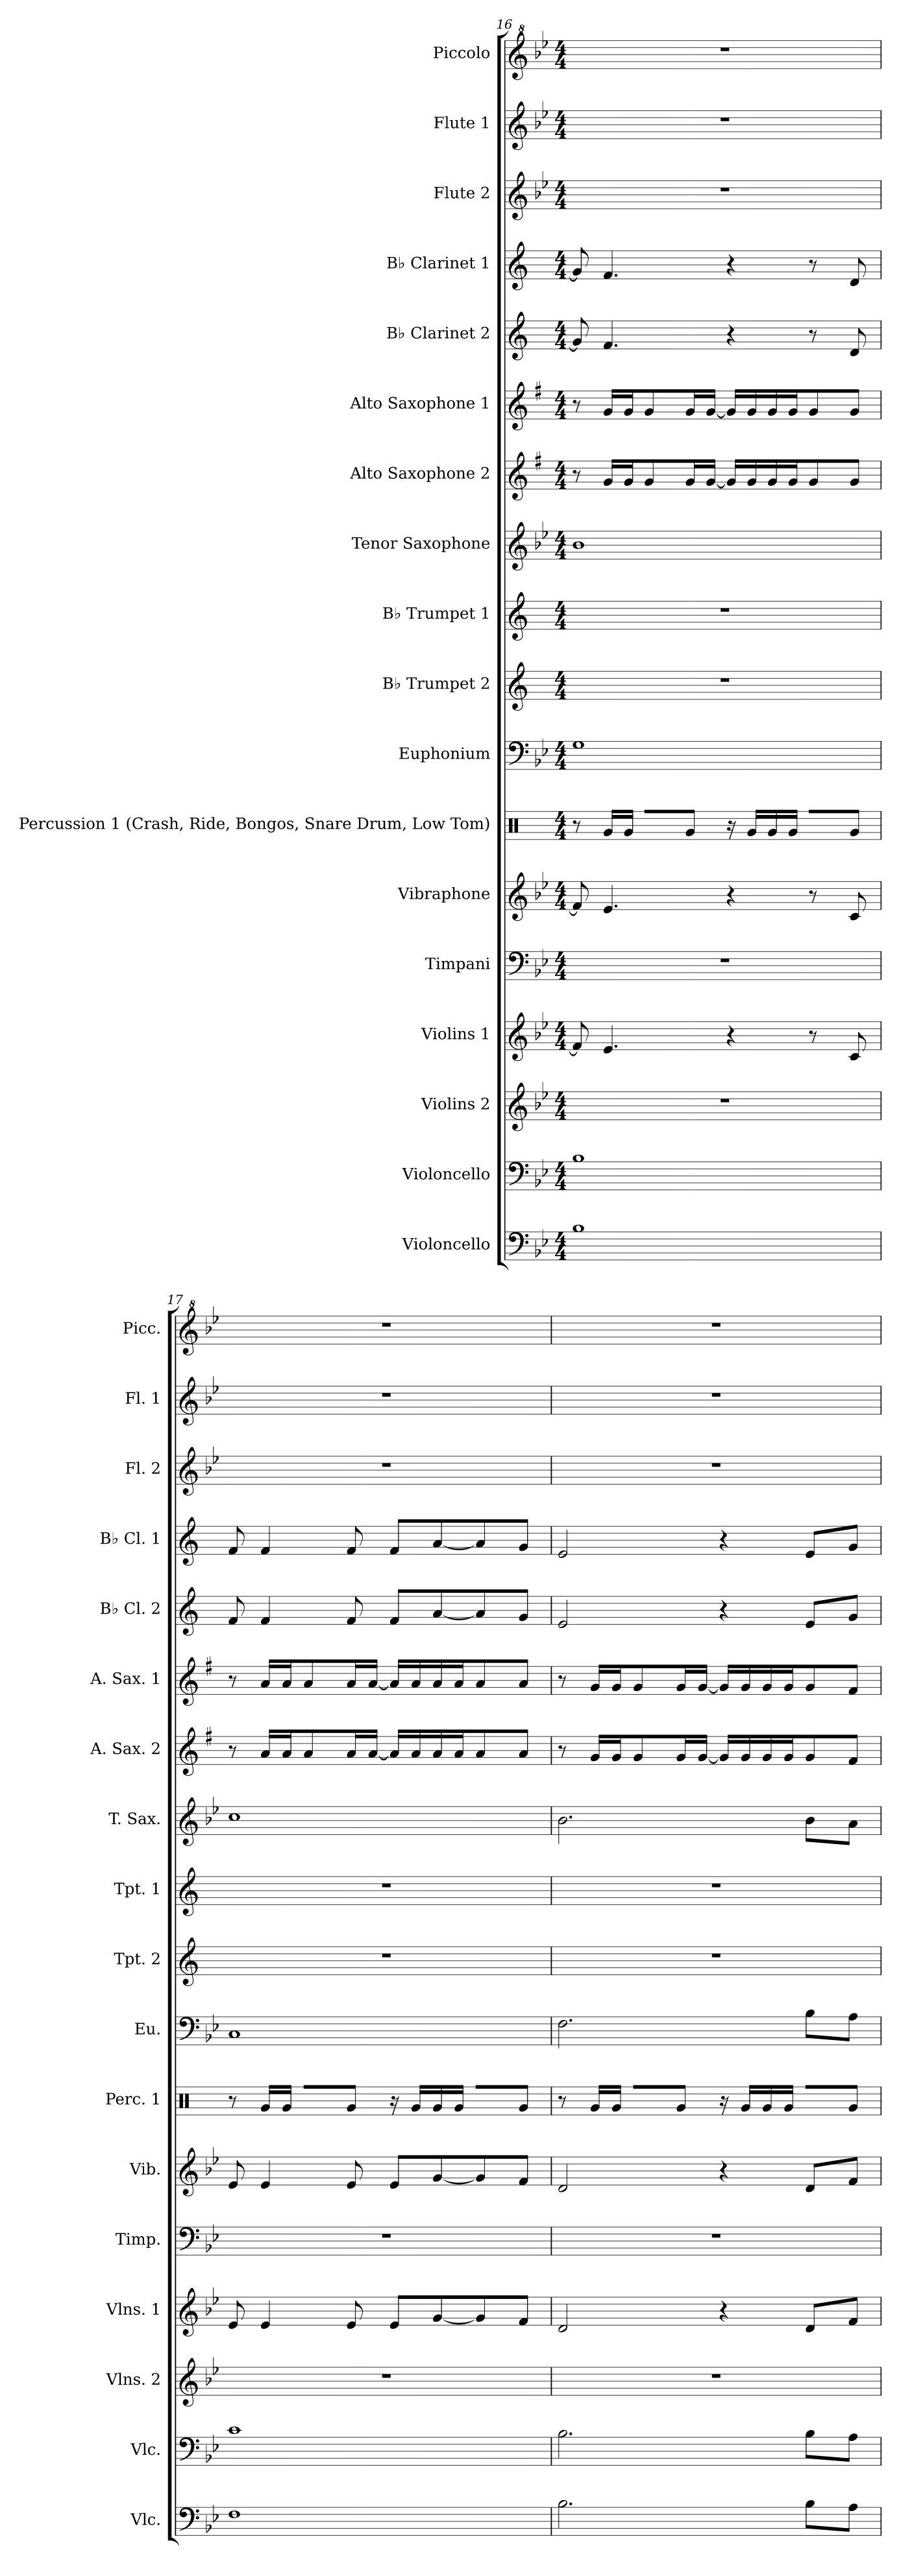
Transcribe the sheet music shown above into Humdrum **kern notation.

**kern	**kern	**kern	**kern	**kern	**kern	**kern	**kern	**kern	**kern	**kern	**kern	**kern	**kern	**kern	**kern	**kern	**kern
*part18	*part17	*part16	*part15	*part14	*part13	*part12	*part11	*part10	*part9	*part8	*part7	*part6	*part5	*part4	*part3	*part2	*part1
*staff18	*staff17	*staff16	*staff15	*staff14	*staff13	*staff12	*staff11	*staff10	*staff9	*staff8	*staff7	*staff6	*staff5	*staff4	*staff3	*staff2	*staff1
*I"Violoncello	*I"Violoncello	*I"Violins 2	*I"Violins 1	*I"Timpani	*I"Vibraphone	*I"Percussion 1  (Crash, Ride, Bongos,  Snare Drum, Low Tom)	*I"Euphonium	*I"B♭ Trumpet 2	*I"B♭ Trumpet 1	*I"Tenor Saxophone	*I"Alto Saxophone 2	*I"Alto Saxophone 1	*I"B♭ Clarinet 2	*I"B♭ Clarinet 1	*I"Flute 2	*I"Flute 1	*I"Piccolo
*I'Vlc.	*I'Vlc.	*I'Vlns. 2	*I'Vlns. 1	*I'Timp.	*I'Vib.	*I'Perc. 1	*I'Eu.	*I'Tpt. 2	*I'Tpt. 1	*I'T. Sax.	*I'A. Sax. 2	*I'A. Sax. 1	*I'B♭ Cl. 2	*I'B♭ Cl. 1	*I'Fl. 2	*I'Fl. 1	*I'Picc.
*clefF4	*clefF4	*clefG2	*clefG2	*clefF4	*clefG2	*clefX	*clefF4	*clefG2	*clefG2	*clefG2	*clefG2	*clefG2	*clefG2	*clefG2	*clefG2	*clefG2	*clefG^2
*	*	*	*	*	*	*	*	*ITrd1c2	*ITrd1c2	*ITrd8c14	*ITrd5c9	*ITrd5c9	*ITrd1c2	*ITrd1c2	*	*	*ITrd-7c-12
*k[b-e-]	*k[b-e-]	*k[b-e-]	*k[b-e-]	*k[b-e-]	*k[b-e-]	*k[]	*k[b-e-]	*k[b-e-]	*k[b-e-]	*k[b-e-]	*k[b-e-]	*k[b-e-]	*k[b-e-]	*k[b-e-]	*k[b-e-]	*k[b-e-]	*k[b-e-]
*B-:	*B-:	*B-:	*B-:	*B-:	*B-:	*C:	*B-:	*B-:	*B-:	*B-:	*B-:	*B-:	*B-:	*B-:	*B-:	*B-:	*B-:
*M4/4	*M4/4	*M4/4	*M4/4	*M4/4	*M4/4	*M4/4	*M4/4	*M4/4	*M4/4	*M4/4	*M4/4	*M4/4	*M4/4	*M4/4	*M4/4	*M4/4	*M4/4
=16	=16	=16	=16	=16	=16	=16	=16	=16	=16	=16	=16	=16	=16	=16	=16	=16	=16
1B-	1B-	1r	8f/]	1r	8f/]	8r	1G	1r	1r	1B-	8r	8r	8f/]	8f/]	1r	1r	1r
.	.	.	4.e-/	.	4.e-/	16Rg/LL	.	.	.	.	16B-/LL	16B-/LL	4.e-/	4.e-/	.	.	.
.	.	.	.	.	.	16Rg/JJ	.	.	.	.	16B-/J	16B-/J	.	.	.	.	.
.	.	.	.	.	.	16R/LL	.	.	.	.	8B-/	8B-/	.	.	.	.	.
.	.	.	.	.	.	16R/J	.	.	.	.	.	.	.	.	.	.	.
.	.	.	.	.	.	8Rg/J	.	.	.	.	16B-/L	16B-/L	.	.	.	.	.
.	.	.	.	.	.	.	.	.	.	.	[16B-/JJ	[16B-/JJ	.	.	.	.	.
.	.	.	4r	.	4r	16r	.	.	.	.	16B-/LL]	16B-/LL]	4r	4r	.	.	.
.	.	.	.	.	.	16Rg/LL	.	.	.	.	16B-/	16B-/	.	.	.	.	.
.	.	.	.	.	.	16Rg/	.	.	.	.	16B-/	16B-/	.	.	.	.	.
.	.	.	.	.	.	16Rg/JJ	.	.	.	.	16B-/J	16B-/J	.	.	.	.	.
.	.	.	8r	.	8r	16R/LL	.	.	.	.	8B-/	8B-/	8r	8r	.	.	.
.	.	.	.	.	.	16R/J	.	.	.	.	.	.	.	.	.	.	.
.	.	.	8c/	.	8c/	8Rg/J	.	.	.	.	8B-/J	8B-/J	8c/	8c/	.	.	.
=17	=17	=17	=17	=17	=17	=17	=17	=17	=17	=17	=17	=17	=17	=17	=17	=17	=17
1F	1c	1r	8e-/	1r	8e-/	8r	1C	1r	1r	1c	8r	8r	8e-/	8e-/	1r	1r	1r
.	.	.	4e-/	.	4e-/	16Rg/LL	.	.	.	.	16c/LL	16c/LL	4e-/	4e-/	.	.	.
.	.	.	.	.	.	16Rg/JJ	.	.	.	.	16c/J	16c/J	.	.	.	.	.
.	.	.	.	.	.	16R/LL	.	.	.	.	8c/	8c/	.	.	.	.	.
.	.	.	.	.	.	16R/J	.	.	.	.	.	.	.	.	.	.	.
.	.	.	8e-/	.	8e-/	8Rg/J	.	.	.	.	16c/L	16c/L	8e-/	8e-/	.	.	.
.	.	.	.	.	.	.	.	.	.	.	[16c/JJ	[16c/JJ	.	.	.	.	.
.	.	.	8e-/L	.	8e-/L	16r	.	.	.	.	16c/LL]	16c/LL]	8e-/L	8e-/L	.	.	.
.	.	.	.	.	.	16Rg/LL	.	.	.	.	16c/	16c/	.	.	.	.	.
.	.	.	[8g/	.	[8g/	16Rg/	.	.	.	.	16c/	16c/	[8g/	[8g/	.	.	.
.	.	.	.	.	.	16Rg/JJ	.	.	.	.	16c/J	16c/J	.	.	.	.	.
.	.	.	8g/]	.	8g/]	16R/LL	.	.	.	.	8c/	8c/	8g/]	8g/]	.	.	.
.	.	.	.	.	.	16R/J	.	.	.	.	.	.	.	.	.	.	.
.	.	.	8f/J	.	8f/J	8Rg/J	.	.	.	.	8c/J	8c/J	8f/J	8f/J	.	.	.
=18	=18	=18	=18	=18	=18	=18	=18	=18	=18	=18	=18	=18	=18	=18	=18	=18	=18
2.B-\	2.B-\	1r	2d/	1r	2d/	8r	2.F\	1r	1r	2.B-\	8r	8r	2d/	2d/	1r	1r	1r
.	.	.	.	.	.	16Rg/LL	.	.	.	.	16B-/LL	16B-/LL	.	.	.	.	.
.	.	.	.	.	.	16Rg/JJ	.	.	.	.	16B-/J	16B-/J	.	.	.	.	.
.	.	.	.	.	.	16R/LL	.	.	.	.	8B-/	8B-/	.	.	.	.	.
.	.	.	.	.	.	16R/J	.	.	.	.	.	.	.	.	.	.	.
.	.	.	.	.	.	8Rg/J	.	.	.	.	16B-/L	16B-/L	.	.	.	.	.
.	.	.	.	.	.	.	.	.	.	.	[16B-/JJ	[16B-/JJ	.	.	.	.	.
.	.	.	4r	.	4r	16r	.	.	.	.	16B-/LL]	16B-/LL]	4r	4r	.	.	.
.	.	.	.	.	.	16Rg/LL	.	.	.	.	16B-/	16B-/	.	.	.	.	.
.	.	.	.	.	.	16Rg/	.	.	.	.	16B-/	16B-/	.	.	.	.	.
.	.	.	.	.	.	16Rg/JJ	.	.	.	.	16B-/J	16B-/J	.	.	.	.	.
8B-\L	8B-\L	.	8d/L	.	8d/L	16R/LL	8B-\L	.	.	8B-\L	8B-/	8B-/	8d/L	8d/L	.	.	.
.	.	.	.	.	.	16R/J	.	.	.	.	.	.	.	.	.	.	.
8A\J	8A\J	.	8f/J	.	8f/J	8Rg/J	8A\J	.	.	8A\J	8A/J	8A/J	8f/J	8f/J	.	.	.
=	=	=	=	=	=	=	=	=	=	=	=	=	=	=	=	=	=
*-	*-	*-	*-	*-	*-	*-	*-	*-	*-	*-	*-	*-	*-	*-	*-	*-	*-
